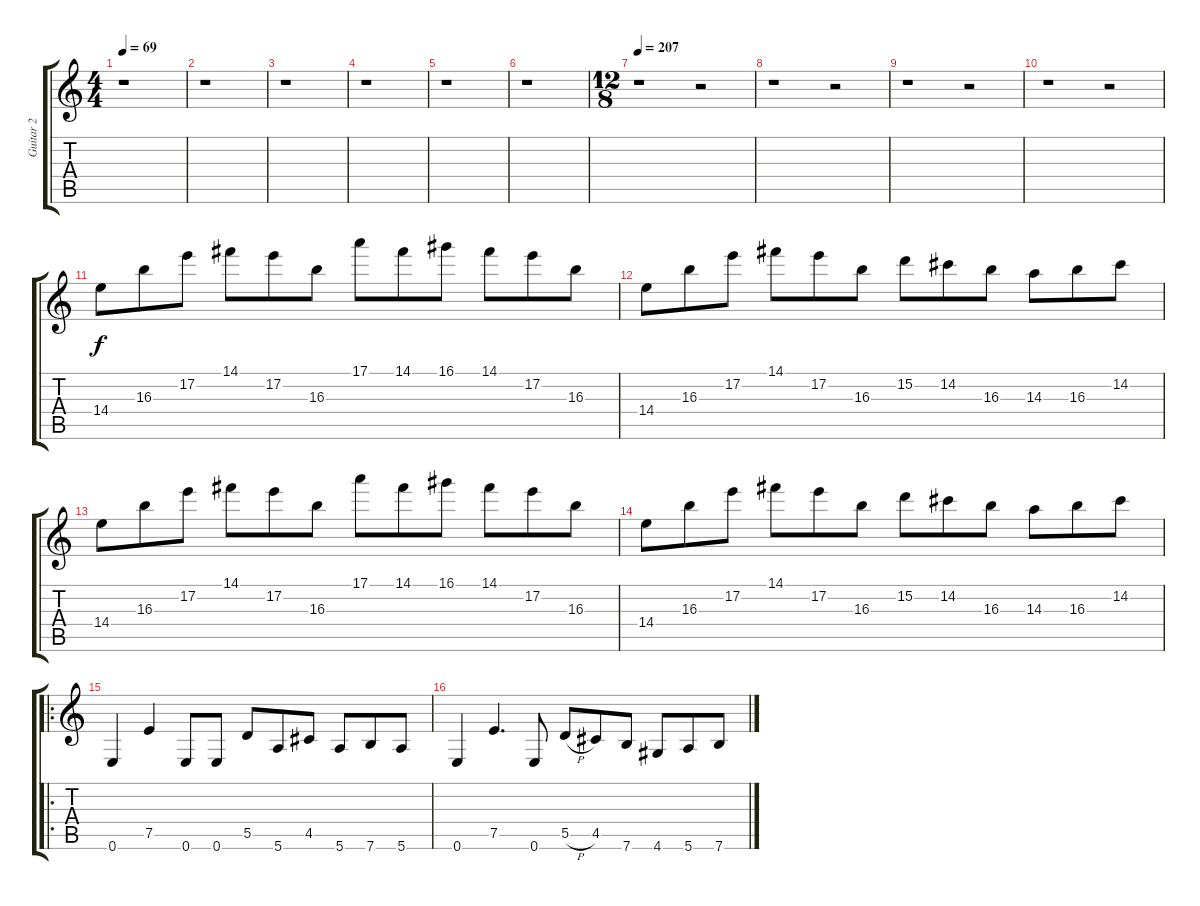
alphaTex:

\track ("Guitar 2" "Guitar 2") {instrument distortionguitar}
\staff {score tabs}
\tuning (E4 B3 G3 D3 A2 E2) {hide}
\ts (4 4)
\tempo 69
\clef g2
\ks c
r.1{dy f} |
r.1 |
r.1 |
r.1 |
r.1 |
r.1 |
\ts (12 8)
\tempo 207
r.1 r.2 |
r.1 r.2 |
r.1 r.2 |
r.1 r.2 |
14.4.8 16.3.8 17.2.8 14.1.8 17.2.8 16.3.8 17.1.8 14.1.8 16.1.8 14.1.8 17.2.8 16.3.8 |
14.4.8 16.3.8 17.2.8 14.1.8 17.2.8 16.3.8 15.2.8 14.2.8 16.3.8 14.3.8 16.3.8 14.2.8 |
14.4.8 16.3.8 17.2.8 14.1.8 17.2.8 16.3.8 17.1.8 14.1.8 16.1.8 14.1.8 17.2.8 16.3.8 |
14.4.8 16.3.8 17.2.8 14.1.8 17.2.8 16.3.8 15.2.8 14.2.8 16.3.8 14.3.8 16.3.8 14.2.8 |
\ro
0.6.4 7.5.4 0.6.8 0.6.8 5.5.8 5.6.8 4.5.8 5.6.8 7.6.8 5.6.8 |
0.6.4 7.5.4{d} 0.6.8 5.5{h}.8 4.5.8 7.6.8 4.6.8 5.6.8 7.6.8
